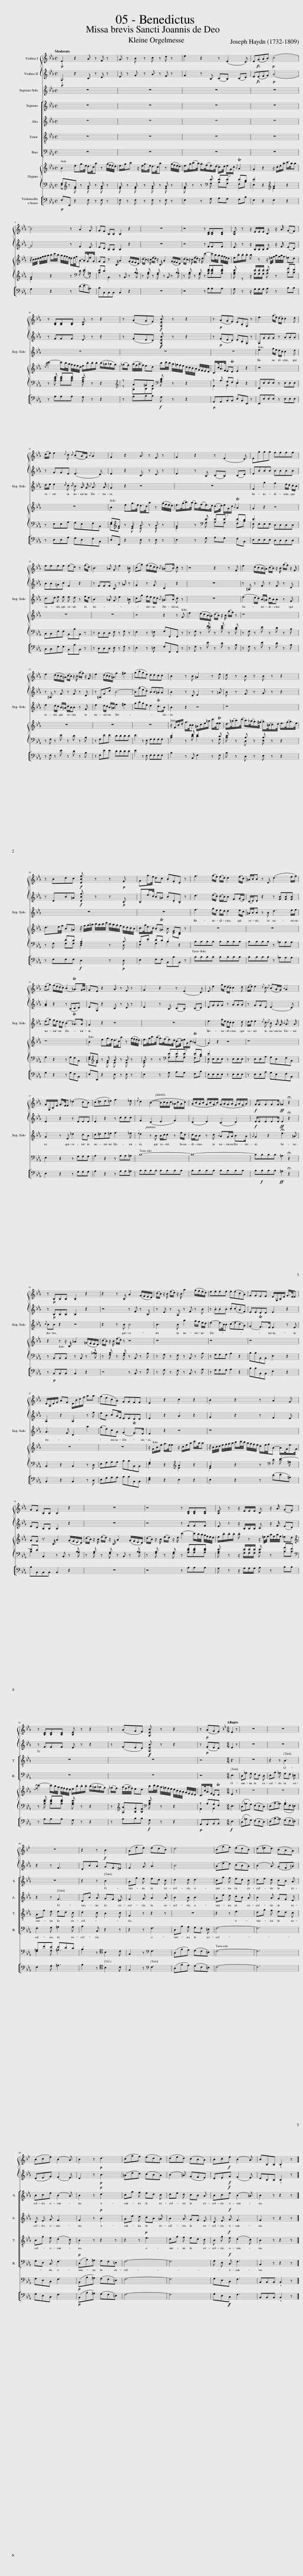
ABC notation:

X:1
%%score { 1 2 } 3 [ 4 5 6 7 ] { ( 8 12 ) | ( 9 10 11 ) } 13
L:1/8
Q:1/4=85
M:4/4
I:linebreak $
K:Eb
V:1 treble
V:2 treble
V:3 treble
V:4 treble
V:5 treble
V:6 treble-8
V:7 bass
V:8 treble
V:12 treble
V:9 bass
V:10 bass
V:11 bass
V:13 bass
V:1
!p! !wedge!E2 z2 A z F z | G z B z c z d z | e2 z2 z (E2 D) | E(GAB)!p! (c4 |$ B4) z A2 G | %5
 GF B,B, B,2 z2 | z8 | z4 z [B,D][B,D][B,D] | [B,E] z z/ E/E/E/ C z/ A/ (GF) |$ z [B,D][B,D][B,D] [B,E] z z2 | %10
 z (AGF)!f! [G,EB] z z2 | z!p! (AGF) .E.B,.G, z | e3 (g/e/) (d/c/) c2 d |$ (d/e/) e2{d} c{c} (BA/G/){B} A2 | G2 z2 A z F z | %15
 G2 z2 z (E2 D) | Eggg ffff |$ eeee (ed) z (f/d/) | B3 _A G e2 =B | (cg) (f/e/d/c/){B} (=A>B) .c z | %20
 z4 z2 z F | e2 (d/c/B/=A/) (c/B/) z/ B/ (g/f/) z/ F/ |$ e2 (d/c/B/=A/) (c/B/) z/ B/ (g/f/) z/ F/ | e2 (d/c/B/=A/) f2 ^f2 | (gbge) ddcc | %25
 B2 z B =A2 z e | d z B z B z z2 |$ z Bdc!f! [DBf] z z!p! F | Gg/>e/ dc .B.F.D z | f3 (g/e/) (e/d/) d2 (e/c/) | %30
 =A/B/B z D (d3 e/f/) |$ (eg) (f/e/d/c/) (B2 T_A3/2)G/4A/4 | GE z2 A z F z | G2 z2 z (E2 D) | E e2 g/e/ (d/c/) c2 d | %35
 (d/e/) e2{d} c{c} (BA/G/){B} A2 |$ G/G,/B,/E/ G/>E/E (_d2 cB) | (c=de=e) f3 _e |{e} d2 (B2- B/c/B/c/ _A/c/A/c/) | (A/B/A/B/ G/B/G/B/) (G/A/G/A/ F/A/F/A/) | %40
!f! G/GGGG/!ff! _G2 !fermata!z2 |$ z!p! B,B,B, B,2 z2 | z2 z B, A2 (G/F/E/D/) | (c/B/) z/ B/ (e/d/) z/ B/ a2 (g/f/e/d/) | e.e.e.e .e(ecA) | %45
 GGFF E/G,/B,/E/ G/>E/E |$ D/A,/D/F/ AF D/B/d/f/ aa | (gecA) GGFF | E2 z2 c2 z2 | B2 z2 z A2 G |$ %50
 GF B,B, B,2 z2 | z8 | z4 z [B,D][B,D][B,D] | [B,E] z z/ E/E/E/ C z/ A/ (GF) |$ z [B,D][B,D][B,D] [B,E] z z2 | %55
 z (AGF) [G,EB] z z2 | z!p! (AGF) |[K:Bb][M:6/8][Q:1/4=120] E2 z | z6 | z6 |$ %60
 z6 | z2 z!f! B3 | (Afe) (edc) | d6 | (cgf) (edc) | %65
 (d=ed) (cBA) |$ (Bce) (B2 A) | B2 z!p! d3 | (cgf) (edc) | (ded) (cBA) | %70
 .B.c!f!.e (B2 A) | BB,B, !wedge!B,2 z |] %72
V:2
!p! !wedge!G,2 z2 C z D z | E z G z A z F z | G2 z B, (CB,) (CD) | E(EFG)!p! (A4 |$ G4) z F2 E | %5
 ED B,B, B,2 z2 | z8 | z4 z FFF | E z z/ B,/B,/B,/ C z/ F/ (ED) |$ z FFF E z z2 | %10
 z (FED)!f!!f! [G,EB] z z2 | z!p! (FED) .E.B,.G, z | G,GGG z AAA |$ z GGE (E3 D) | E2 z2 C z D z | %15
 E2 z B, (CB,) (CD) | EBBB BBBB |$ BB=Ac F2 z2 | z FFF B, z _A z | G2 z G C2 z2 | %20
 z8 | z =A, z F z F z D |$ z =A, z F z F z D | z =A,Fc B4- | B(gec) BB=AA | %25
 B2 z D E2 z =A | B z F z G z z2 |$ z DB=A!f! [DBf] z z!p! B, | B,e/>c/ B=A .B.D.B, z | d3 (e/c/) (c/B/)B F(G/E/) | %30
 (C/D/)D z2 z [FB][FB][FB] |$ [GB]2 z2 z (B,CD) | EG, z2 C z D z | E2 z B, (CB,) (CD) | EGGG z AAA | %35
 z GGE (E3 D) |$ E2 z2 z EEE | E2 z2 z ccc | F2 (D2 E2 F2) | (D2 E2) (C2 D2) | %40
!f! E/EEEE/!ff! E2 !fermata!z2 |$ z!p! B,B,B, B,2 z2 | z4 z F z B, | z E z A, z F z B | z .B.B.B .c(cAF) | %45
 EEDD E2 z2 |$ A,2 z2 A,2 z f | eB cA/F/ EEDD | E2 z2 A2 z2 | G2 z2 z F2 E |$ %50
 ED B,B, B,2 z2 | z8 | z4 z FFF | E z z/ B,/B,/B,/ C z/ F/ (ED) |$ z FFF E z z2 | %55
 z (FED)!f!!f! [G,EB] z z2 | z!p! (FED) |[M:6/8] E2 z | z6 | z6 |$ %60
 z2 z F3 | DBA GF=E | F2 G A3 | B6 | (Aed) (cBA) | %65
 (B2 A) (GF=A) |$ (DEG) (F2 E) | D2 z!p! B3 | (=Aed) (cBA) | (B2 =A) (GFE) | %70
 .D.E!f!G (F2 E) | DB,B, !wedge!B,2 z |] %72
V:3
 z8 | z8 | z8 | z8 |$ z8 | %5
 z8 | z8 | z8 | z8 |$ z8 | %10
 z8 | z8 | e3 g/e/ d/c/ c2 d |$ d/e/ e2{d} c{c} B A/ G/{B} A3/2 A/ | G2 z2 z4 | %15
 z8 | E2 g2 f2 e/d/ c/B/ |$ c>d e e e d z f/d/ | B3 _A G e2 =B | cg f/e/ d/c/{B} =A>B c z | %20
 z8 | (e2 d/c/) B/=A/ c/B/B z F |$ e2 d/c/ B/=A/ c/B/B z F | e2 d/c/ B/=A/ f2 ^f2 | gbge d2 Tc>B | %25
 B2 z2 z4 | z8 |$ z8 | z8 | f3 g/e/ e/d/ d2 e/c/ | %30
 =A/B/B z B d3 e/f/ |$ (eg) f/e/ d/c/ (B2 T_A>)A | G2 z2 z4 | z8 | e3 g/e/ d/c/ c2 d | %35
 d/e/ e2{d} c{c} B A/ G/{B} A3/2 A/ |$ G2 z E _d2 cB | c=de=e f3 _e |{e} d2 z B B/c/c z f/c/ | c/B/B z c{B} AG/A/ B>A | %40
{A} G2 z2 !fermata!e3 =A |${c} BB z2 z4 | z2 z B B4 | B3 B a2 g/f/ e/d/ | e2- e/>B/B (cecA) | %45
 (G2 TF>)E E2 z E |$ A3 F D2 a2 | (ge)cA (G2 TF>)E | E2 z2 z4 | z8 |$ %50
 z8 | z8 | z8 | z8 |$ z8 | %55
 z8 | z4 |[M:6/8] z2 z | z6 | z6 |$ %60
 z6 | z6 | z6 | z6 | z6 | %65
 z6 |$ z6 | z6 | z6 | z6 | %70
 z6 | z6 |] %72
V:4
 z8 | z8 | z8 | z8 |$ z8 | %5
 z8 | z8 | z8 | z8 |$ z8 | %10
 z8 | z8 | z8 |$ z8 | z8 | %15
 z8 | z8 |$ z8 | z8 | z8 | %20
 z8 | z8 |$ z8 | z8 | z8 | %25
 z8 | z8 |$ z8 | z8 | z8 | %30
 z8 |$ z8 | z8 | z8 | z8 | %35
 z8 |$ z8 | z8 | z8 | z8 | %40
 z8 |$ z8 | z8 | z8 | z8 | %45
 z8 |$ z8 | z8 | z8 | z8 |$ %50
 z8 | z8 | z8 | z8 |$ z8 | %55
 z8 | z4 |[M:6/8] z2 z | z6 | z6 |$ %60
 z6 | z2 z B3 | Af e ed c | d2 d d3 | cg f ed c | %65
 de d cB A |$ Bce (B2 A) | B2 z!p! d3 | cg f ed c | de d cB A | %70
 Bc!f!e (B2 =A) | B2 z z2 z |] %72
V:5
 z8 | z8 | z8 | z8 |$ z8 | %5
 z8 | z8 | z8 | z8 |$ z8 | %10
 z8 | z8 | z8 |$ z8 | z8 | %15
 z8 | z8 |$ z8 | z8 | z8 | %20
 z8 | z8 |$ z8 | z8 | z8 | %25
 z8 | z8 |$ z8 | z8 | z8 | %30
 z8 |$ z8 | z8 | z8 | z8 | %35
 z8 |$ z8 | z8 | z8 | z8 | %40
 z8 |$ z8 | z8 | z8 | z8 | %45
 z8 |$ z8 | z8 | z8 | z8 |$ %50
 z8 | z8 | z8 | z8 |$ z8 | %55
 z8 | z4 |[M:6/8] z2 z | z6 | z6 |$ %60
 z2 z F3 | DB A GF =E | F2 G A2 A | B2 B B3 | Ae d cB A | %65
 B2 A GF E |$ D E G F3 | F2 z!p! B3 | Ae d cB =A | B2 A GF E | %70
 D E!f! G F3 | F2 z z2 z |] %72
V:6
 z8 | z8 | z8 | z8 |$ z8 | %5
 z8 | z8 | z8 | z8 |$ z8 | %10
 z8 | z8 | z8 |$ z8 | z8 | %15
 z8 | z8 |$ z8 | z8 | z8 | %20
 z8 | z8 |$ z8 | z8 | z8 | %25
 z8 | z8 |$ z8 | z8 | z8 | %30
 z8 |$ z8 | z8 | z8 | z8 | %35
 z8 |$ z8 | z8 | z8 | z8 | %40
 z8 |$ z8 | z8 | z8 | z8 | %45
 z8 |$ z8 | z8 | z8 | z8 |$ %50
 z8 | z8 | z8 | z8 |$ z8 | %55
 z8 | z4 |[M:6/8] z3 | z6 | z2 z B3 |$ %60
 Af e ed c | d2 c B2 c | F2 z z2 z | z6 | z2 z e3 | %65
 dg f ed c |$ Bg e (d2 c) | B2 z z2 z | z2 z!p! e3 | dg f ed c | %70
 B g!f! e (d2 c) | B2 z z2 z |] %72
V:7
 z8 | z8 | z8 | z8 |$ z8 | %5
 z8 | z8 | z8 | z8 |$ z8 | %10
 z8 | z8 | z8 |$ z8 | z8 | %15
 z8 | z8 |$ z8 | z8 | z8 | %20
 z8 | z8 |$ z8 | z8 | z8 | %25
 z8 | z8 |$ z8 | z8 | z8 | %30
 z8 |$ z8 | z8 | z8 | z8 | %35
 z8 |$ z8 | z8 | z8 | z8 | %40
 z8 |$ z8 | z8 | z8 | z8 | %45
 z8 |$ z8 | z8 | z8 | z8 |$ %50
 z8 | z8 | z8 | z8 |$ z8 | %55
 z8 | z4 |[M:6/8] E,3 | D,_A, G, F,E, D, | E,B, _A, G,F, =E, |$ %60
 F,2 G, =A,2 A, | B,2 B,, z2 z | z2 z F,3 | D,B, A, G,F, =E, | F,6- | %65
 F,6 |$ G,E, C, F,3 |!p! (D,B,)=A, G,F,=E, | F,6- | F,6 | %70
 G, E,!f! C, F,3 | B,,2 z z2 z |] %72
V:8
 B2 eg/>e/ d/>c/a z (g/4f/4e/4d/4) | e3/4g/b z/ e/<g/e/4 d/>c/a z (g/4f/4e/4d/4) | e/>g/(b/>a/) .g/>(f/.e/>)(d/ c/>)d/ (3e/G/c/{B} TA2 | .G2 z2 z/ .c/.e/.a/ c'/>a/a |$ z/4 B/4c/4d/4 e/4f/4g/4a/4 b/c'/4b/4 a/4g/4f/4e/4 d/e/4f/4A- A/>G/e/>G/ | %5
 GF z3/2 B,/ A2 (G/F/E/D/) | (c/B/) z/ B/ (e/d/) z/ B,/ A2 (G/F/E/D/) | (c/B/) z/ B/ (e/d/) z/ d/ c'2- c'/b/4a/4 g/4f/4e/4d/4 | e/.b/.b/.b/ b z z/ =e/4f/4 a/4f/4a/4f/4 _ed |${df} c'2- c'/b/4a/4 g/4f/4e/4d/4 e/.b/.b/.b/ (b/=a/_a/g/) | %10
 (_g/f/) (a/4f/4a/4f/4) ed b/c'/4b/4 a/4=g/4f/4e/4 d/4c/4B/4A/4 G/4F/4E/4D/4 | C/>c/A/>F/ ETD E2 z2 | z8 |$ z8 | B2 eg/>e/ d/>c/a z (g/4f/4e/4d/4) | %15
 e/>(g/b/>)(a/ .g/>)(f/.e/>)d/ (c/>d/) (3e/G/c/{B} TA2 | G2 z2 z4 |$ z8 | z8 | z4 z2 z F | %20
 e2 (d/c/B/=A/) (c/B/) z/ B/ (g/f/) z | z8 |$ z8 | z8 | z8 | %25
 z/ .F/.B/.d/ f/>B/B =A/c/e/=a/ c'/>e/Te | d/>(=a/b/>)(c'/ b/>)(_a/.g/>)(^f/ g/>)(=B/c/>)d/ e/>(f/g/>)e/ |$ d3/2e/4f/4 B=A z/4 f/4g/4=a/4 b/4a/4b/4c'/4 b/4a/4g/4f/4 e/4d/4c/4B/4 | x2 BT=A B FD z | z8 | %30
 z8 |$ z8 | B2 eg/>e/ d/>c/a z (g/4f/4e/4d/4) | e/>g/b/>(a/ .g/>)(f/.e/>)d/ (c/>d/) (3e/G/c/{B} (TA2 | G2) z2 z4 | %35
 z8 |$ z8 | z8 | z8 | z8 | %40
 z8 |$ z2 z z/ B,/ _A2 (=G/F/E/D/) | (c/B/) z/ B/ (e/d/) z z4 | z8 | z8 | %45
 z8 |$ z8 | z8 | z/ .G/B/.e/ g/>e/e z/ c/e/a/ c'/>a/a | z/4 B/4c/4d/4 e/4f/4g/4a/4 b/c'/4b/4 a/4g/4f/4e/4 d/e/4f/4A- A/>G/e/>G/ |$ %50
 GF z3/2 B,/ A2 (G/F/E/D/) | (c/B/) z/ B/ (e/d/) z/ B,/ A2 (G/F/E/D/) | (c/B/) z/ B/ (e/d/) z/ d/ c'2- c'/b/4a/4 g/4f/4e/4d/4 | e/.b/.b/.b/ .b z z/ =e/4f/4 a/4f/4a/4f/4 _ed |$[K:treble]{df} c'2- c'/b/4a/4 g/4f/4e/4d/4 e/.b/.b/.b/ (b/=a/_a/g/) | %55
 (_g/f/) (a/4f/4a/4f/4) ed b/c'/4b/4 a/4=g/4f/4e/4 d/4c/4B/4A/4 G/4F/4E/4D/4 | C/>c/A/>F/ DTD |[M:6/8] E2 z | z6 | z6 |$ %60
 z6 | z6 | z6 | z6 | z6 | %65
 z6 |$ z6 | z6 | z6 | z6 | %70
 z6 | z6 |] %72
V:9
 G,[K:treble]zG z A z A z | G z G z A z A z | G z z[K:bass] E EE ED | E2 z2[K:treble] A2 z2 |$ G2 z2 z[K:bass] x E2 | %5
 ED x2 z B,, z B, | z B, z A, z B,, z B, | z B, z A, z [DF][DF][DF] | E x z/ E/E/E/ E z GF |$ z [DF] [DF][DF] E z z2 | %10
[K:treble] z A=GF[K:bass] D z z2 | z A, G,F, E,2 z2 | E,,E,E,E, z E,E,E, |$ z E,E,A, G,E,F,B,, | G,[K:treble]G z G A z A z | %15
 G2 z[K:bass] E EE ED | E2 x6 |$ C,C,F,F, B,,B,B,, z | z D,D,D, E, z F, z | E,2 z =E, F,F,,F,, z | %20
 z x z F z F z D | z F, z E z D z B, |$ z F, z E z D z B, | z F,EE DDDD | E2 z E, F,F,F,F, | %25
 D2 z F E2 z C | D z B, z B, z z2 |$ z x DC [F,B,]2 z B, | B,E DC B,2 z2 | B,B,B,B, B,B,B,B, | %30
 B,B,B,B, z _A,A,A, |$ G,2 z2 z G,F,B,, | G,[K:treble]G z G A z A z | G z z[K:bass] EEE ED | E2 x2 z x3 | %35
 z E,E,A, G,E,F,B,, |$ E,2 z2 z G,G,G, | A,2 z2 z A,A,=A, | B,8- | B,8- | %40
 B,B,B,B, =A,2 !fermata!z2 |$ z B,,B,,B,, z B,, z B, | z B, z A, z B,, z x | z G, z F, z B,, z A, | z G,G,G, A,2 z2 | %45
 B,B,B,,B,, E,2 z2 |$ B,,2 z2 B,,2 z D, | E,G,A,A, B,B,B,,B,, | G,2 z2[K:treble] A2 z2 | G2 z2 z[K:bass] x E2- |$ %50
 ED B,,2 z B,, z B, | z B, z A, z B,, z B, | z B, z A, z [DF][DF][DF] | E z z/ E/E/E/ E z GF |$[K:bass] z [DF] [DF][DF] E z z2 | %55
 z[K:treble] [A,A][B,G][B,F][K:bass] E z z2 | z A,G,F, |[M:6/8] E,3 | (D,_A,G,) (F,E,D,) | (E,B,_A,) (G,F,=E,) |$ %60
 =A,FE EDC | B,2 z[K:tenor] B,2 C | F,2 z[K:bass] F,3 | (D,B,A,) (G,F,=E,) | F,6- | %65
 F,6 |$ G,E,C, F,3 |!p! (B,,B,=A,) (G,F,=E,) | F,6- | F,6 | %70
 G,E,C, F,3 | B,,B,,B,, !wedge!B,,2 z |] %72
V:10
 E,[K:treble] x E x E x E x | E x E x E x E x | E x2[K:bass] .G, .A,.G, .F,B, | .E,2 x2[K:treble] E2 x2 |$ E2 x3[K:bass] D (E =A,) | %5
 B,2 .B,,2 x3 A, | x G, x F, x3 A, | x G, x F, x A,A,A, | [G,B,] z x/ G,/G,/G,/ A, x B,B, |$ x A, A,A, [G,B,] x3 | %10
[K:treble] z A,B,B,[K:bass] [G,B,] x3 | A,,2 B,,2 E,2 x2 | x8 |$ x8 | E,[K:treble]E x E E x E x | %15
 x3[K:bass] .G, .A,.G, .F,.B, | E, E,E,E, D,D,D,D, |$ x8 | x8 | x8 | %20
 x F, x E x D x B, | x8 |$ x8 | x8 | x8 | %25
 B,2 x D C2 x F, | B, x D, x E, x3 |$ x F, F,F, D,2 x D, | E,2 F,2 B,2 x2 | x8 | %30
 x8 |$ x8 | E,[K:treble]E x E E x E x | E x2[K:bass] .G,.A,.G, .F,B, | E, E,E,E, x E,E,E, | %35
 x8 |$ x8 | x8 | x8 | x8 | %40
 x8 |$ x7 _A, | x G, x F, x3 A, | x8 | x8 | %45
 x8 |$ x8 | x8 | E,2 x2[K:treble] E2 x2 | E2 x3[K:bass] D E =A, |$ %50
 B,2 x5 A, | x G, x F, x3 A, | x G, x F, x A,A,A, | [G,B,] x3/2 G,/G,/G,/ A, x B,B, |$[K:bass] x A, A,A, [G,B,] x3 | %55
 x[K:treble] x3[K:bass] [G,B,] x3 | A,,2 B,,2 |[M:6/8] x3 | x6 | x3 B,3 |$ %60
 F,2 G, =A,3 | B,2 x[K:tenor] x3 | x3[K:bass] x3 | x6 | x6 | %65
 x6 |$ x6 | x6 | x6 | x6 | %70
 x6 | x6 |] %72
V:11
 x[K:treble] x7 | x8 | x3[K:bass] x5 | x4[K:treble] x4 |$ x5[K:bass] x3 | %5
 x8 | x8 | x8 | x8 |$ x8 | %10
[K:treble] x4[K:bass] x4 | x8 | x8 |$ x8 | x[K:treble] x7 | %15
 E2 x[K:bass] x5 | x8 |$ x8 | x8 | x8 | %20
 x8 | x8 |$ x8 | x8 | x8 | %25
 x8 | x8 |$ x8 | x8 | x8 | %30
 x8 |$ x8 | x[K:treble] x7 | x3[K:bass] x5 | x8 | %35
 x8 |$ x8 | x8 | x8 | x8 | %40
 x8 |$ x8 | x8 | x8 | x8 | %45
 x8 |$ x8 | x8 | x4[K:treble] x4 | x5[K:bass] x3 |$ %50
 x8 | x8 | x8 | x8 |$[K:bass] x8 | %55
 x[K:treble] x3[K:bass] x4 | x4 |[M:6/8] x3 | x6 | x6 |$ %60
 x6 | x3[K:tenor] x3 | x3[K:bass] x3 | x6 | x6 | %65
 x6 |$ x6 | x6 | x6 | x6 | %70
 x6 | x6 |] %72
V:12
 x8 | x8 | x8 | x8 |$ x8 | %5
 x8 | x8 | x8 | x8 |$ x8 | %10
 x8 | x8 | x8 |$ x8 | x8 | %15
 x8 | x8 |$ x8 | x8 | x8 | %20
 x8 | x8 |$ x8 | x8 | x8 | %25
 x8 | x8 |$ x8 | c/>g/e/>c/ x3 DB, x | x8 | %30
 x8 |$ x8 | x8 | x8 | x8 | %35
 x8 |$ x8 | x8 | x8 | x8 | %40
 x8 |$ x8 | x8 | x8 | x8 | %45
 x8 |$ x8 | x8 | x8 | x8 |$ %50
 x8 | x8 | x8 | x8 |$[K:treble] x8 | %55
 x8 | x4 |[M:6/8] x3 | x6 | x6 |$ %60
 x6 | x6 | x6 | x6 | x6 | %65
 x6 |$ x6 | x6 | x6 | x6 | %70
 x6 | x6 |] %72
V:13
!p! E,E,, z2 E, z E, z | E, z E, z E, z E, z | E,2 z G, A,G, F,B, | E,2 z2 E,2 z2 |$ G,2 z2 z (DE=A,) | %5
 B,B,,B,,B,, B,,2 z2 | z8 | z4 z A,A,A, | G, z z/ G,/G,/G,/ A, z B,B, |$ z A,A,A, G, z z2 | %10
 z A,B,B,!f! G, z z2 |!p! A,,A,,B,,B,, E,B,,E,, z | E,,E,E,E, z E,E,E, |$ z E,E,A, G,E,F,B,, | E,E,, z2 E, z E, z | %15
 E,2 z G, A,G, F,B,, | E,E,E,E, D,D,D,D, |$ C,C,F,F, B,,B,B,, z | z D,D,D, E, z F, z | E,2 z =E, F,F,,F,, z | %20
 z F, z E z D z B, | z F, z E z D z B, |$ z F, z E z D z B, | z F,EE DDDD | E2 z E, F,F,F,F, | %25
 B,2 z B,, F,2 z F, | B, z D, z E, z z2 |$ z F,F,F,!f! D,2 z!p! D, | E,2 F,F, B,,B,B,, z | B,B,B,B, B,B,B,B, | %30
 B,B,B,B, z _A,A,A, |$ G,2 z2 z G,F,B,, | E,E,, z2 E, z E, z | E,2 z G, A,G, F,B, | E,E,E,E, z E,E,E, | %35
 z E,E,A, G,E,F,B,, |$ E,2 z2 z G,G,G, | A,2 z2 z A,A,=A, | B,B,B,B, B,B,B,B, | B,B,B,B, B,B,B,B, | %40
 B,!f!B,B,B,!ff! =A,2 !fermata!z2 |$ z!p! B,,B,,B,, B,,2 z2 | z4 z B,, z A, | z G, z F, z B,, z A, | z G,G,G, A,2 z2 | %45
 B,B,B,,B,, E,2 z2 |$ B,,2 z2 B,,2 z D, | E,G,A,A, B,B,B,,B,, | [E,G,]2 z2 E,2 z2 | E,2 z2 z (DE=A,) |$ %50
 B,B,,B,,B,, B,,2 z2 | z8 | z4 z A,A,A, | G, z z/ G,/G,/G,/ A, z B,B, |$ z A,A,A, G, z z2 | %55
 z A,B,B,!f! G, z z2 |!p! A,,A,,B,,B,, |[M:6/8]!f! E,3 | (D,_A,G,) (F,E,D,) | (E,B,_A,) (G,F,=E,) |$ %60
 F,2 G, =A,3 | B,2 z[K:tenor] B,2 C | F,2 z[K:bass] F,3 | (D,B,A,) (G,F,=E,) | F,6- | %65
 F,6 |$ G,E,C, F,3 |!p! (B,,B,=A,) (G,F,=E,) | F,6- | F,6 | %70
 G,E,!f!!f!C, F,3 | B,,B,,B,, !wedge!B,,2 z |] %72
